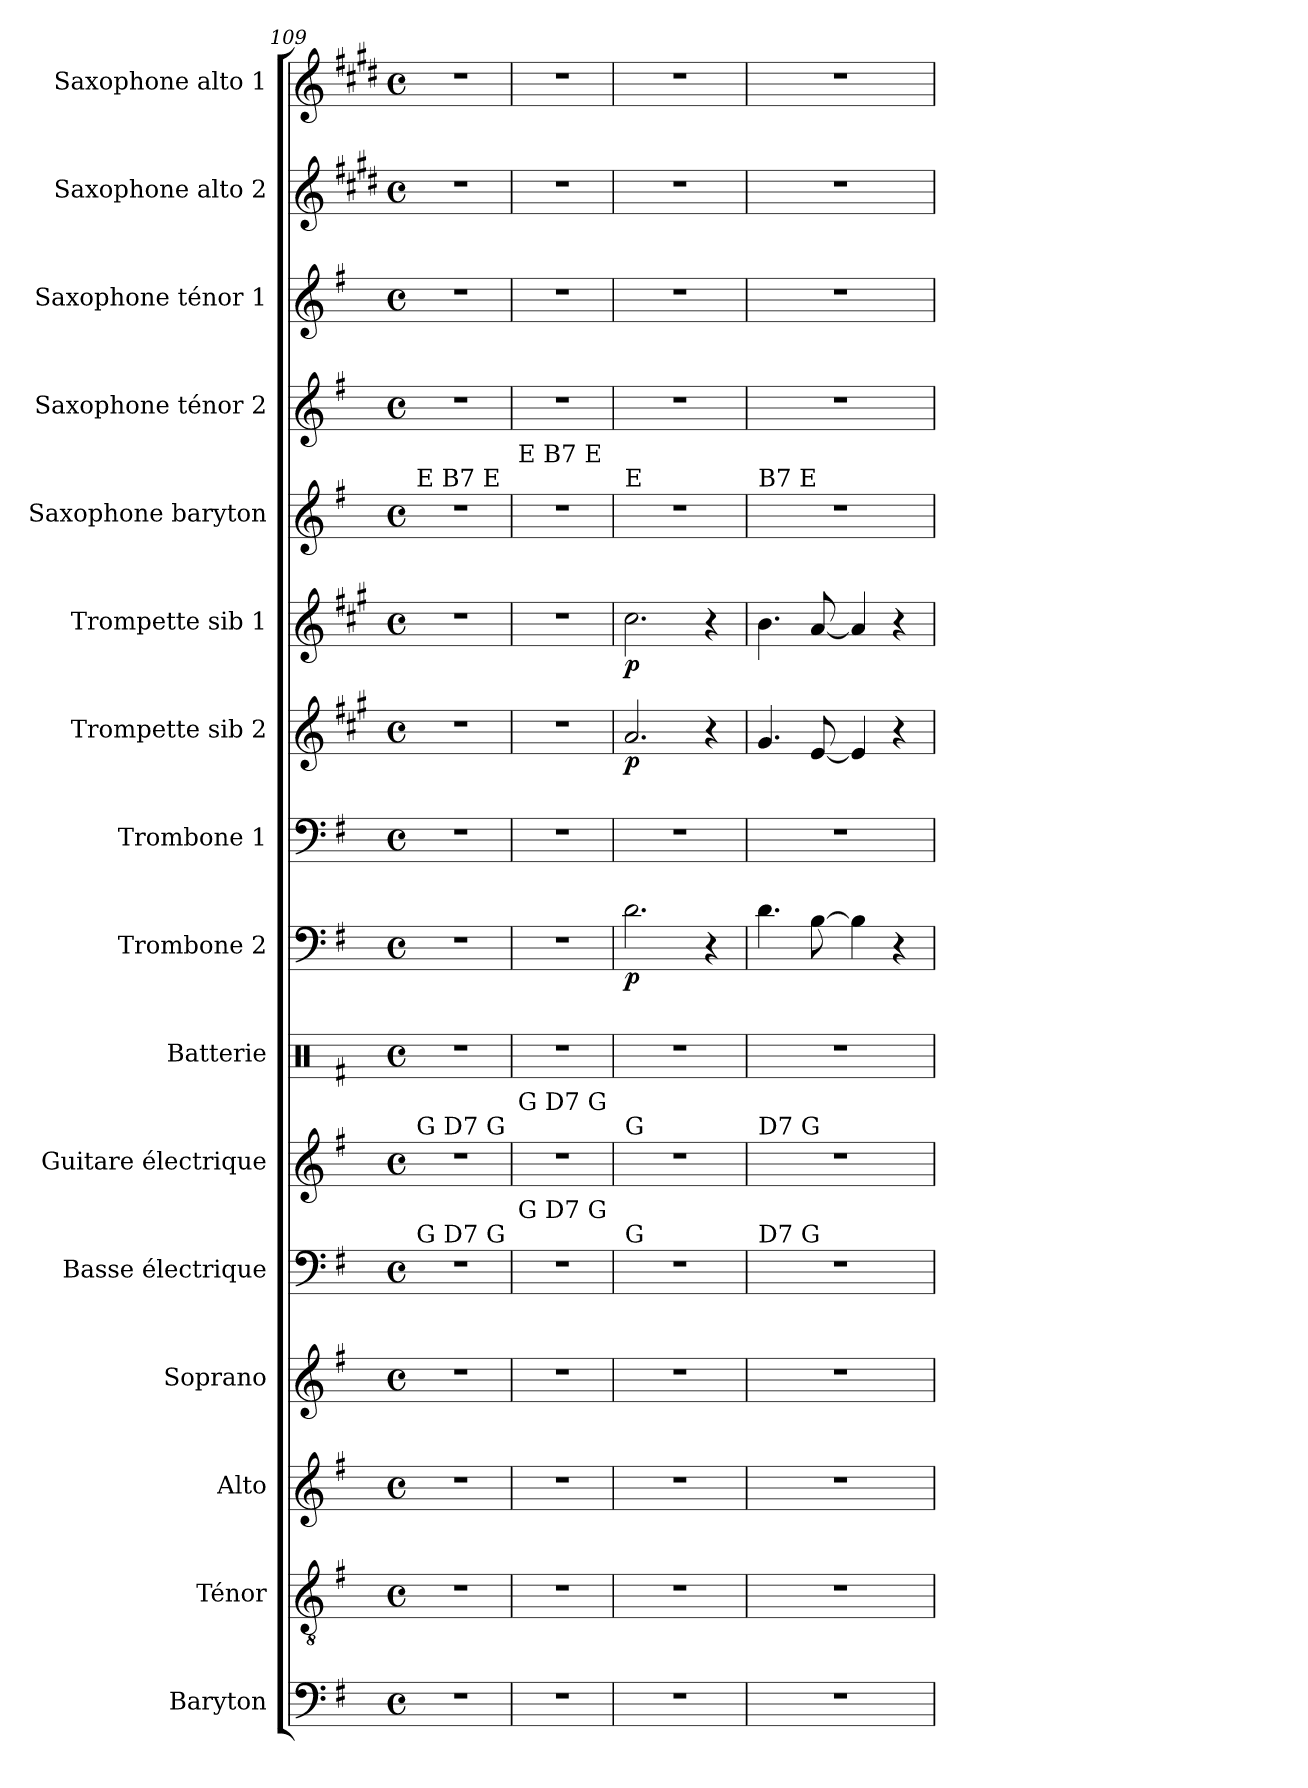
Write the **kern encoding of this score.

**kern	**kern	**kern	**kern	**kern	**kern	**kern	**kern	**dynam	**kern	**kern	**dynam	**kern	**dynam	**kern	**kern	**kern	**kern	**kern
*part16	*part15	*part14	*part13	*part12	*part11	*part10	*part9	*part9	*part8	*part7	*part7	*part6	*part6	*part5	*part4	*part3	*part2	*part1
*staff16	*staff15	*staff14	*staff13	*staff12	*staff11	*staff10	*staff9	*staff9	*staff8	*staff7	*staff7	*staff6	*staff6	*staff5	*staff4	*staff3	*staff2	*staff1
*I"Baryton	*I"Ténor	*I"Alto	*I"Soprano	*I"Basse électrique	*I"Guitare électrique	*I"Batterie	*I"Trombone 2	*	*I"Trombone 1	*I"Trompette sib 2	*	*I"Trompette sib 1	*	*I"Saxophone baryton	*I"Saxophone ténor 2	*I"Saxophone ténor 1	*I"Saxophone alto 2	*I"Saxophone alto 1
*I'Bar.	*I'T	*I'A	*I'S	*I'B.ƒ.	*I'Gtr.ƒ.	*I'Batt.	*I'Tbn. 2	*	*I'Tbn. 1	*I'Tpt. Sib 2	*	*I'Tpt. Sib 1	*	*I'Sx. B.	*I'Sx. T. 2	*I'Sx. T. 1	*I'Sx. A. 2	*I'Sx. A. 1
!!LO:PB:g=z
*clefF4	*clefGv2	*clefG2	*clefG2	*clefF4	*clefG2	*clefX	*clefF4	*	*clefF4	*clefG2	*	*clefG2	*	*clefG2	*clefG2	*clefG2	*clefG2	*clefG2
*	*	*	*	*ITrd7c12	*ITrd7c12	*	*	*	*	*ITrd1c2	*	*ITrd1c2	*	*ITrd12c21	*ITrd8c14	*ITrd8c14	*ITrd5c9	*ITrd5c9
*k[f#]	*k[f#]	*k[f#]	*k[f#]	*k[f#]	*k[f#]	*k[f#]	*k[f#]	*	*k[f#]	*k[f#]	*	*k[f#]	*	*k[f#]	*k[f#]	*k[f#]	*k[f#]	*k[f#]
*G:	*G:	*G:	*G:	*G:	*G:	*G:	*G:	*	*G:	*G:	*	*G:	*	*G:	*G:	*G:	*G:	*G:
*M4/4	*M4/4	*M4/4	*M4/4	*M4/4	*M4/4	*M4/4	*M4/4	*	*M4/4	*M4/4	*	*M4/4	*	*M4/4	*M4/4	*M4/4	*M4/4	*M4/4
*met(c)	*met(c)	*met(c)	*met(c)	*met(c)	*met(c)	*met(c)	*met(c)	*	*met(c)	*met(c)	*	*met(c)	*	*met(c)	*met(c)	*met(c)	*met(c)	*met(c)
=109	=109	=109	=109	=109	=109	=109	=109	=109	=109	=109	=109	=109	=109	=109	=109	=109	=109	=109
!	!	!	!	!	!	!	!	!	!	!	!	!	!	!LO:TX:a:t=E                  B7      E	!	!	!	!
!	!	!	!	!	!LO:TX:a:t=G             D7  G	!	!	!	!	!	!	!	!	!	!	!	!	!
!	!	!	!	!LO:TX:a:t=G           D7  G	!	!	!	!	!	!	!	!	!	!	!	!	!	!
1r	1r	1r	1r	1r	1r	1r	1r	.	1r	1r	.	1r	.	1r	1r	1r	1r	1r
=110	=110	=110	=110	=110	=110	=110	=110	=110	=110	=110	=110	=110	=110	=110	=110	=110	=110	=110
!	!	!	!	!	!	!	!	!	!	!	!	!	!	!LO:TX:a:t=E     B7  E	!	!	!	!
!	!	!	!	!	!LO:TX:a:t=G    D7   G	!	!	!	!	!	!	!	!	!	!	!	!	!
!	!	!	!	!LO:TX:a:t=G    D7    G	!	!	!	!	!	!	!	!	!	!	!	!	!	!
1r	1r	1r	1r	1r	1r	1r	1r	.	1r	1r	.	1r	.	1r	1r	1r	1r	1r
=111	=111	=111	=111	=111	=111	=111	=111	=111	=111	=111	=111	=111	=111	=111	=111	=111	=111	=111
!	!	!	!	!	!	!	!	!	!	!	!	!	!	!LO:TX:a:t=E	!	!	!	!
!	!	!	!	!	!LO:TX:a:t=G	!	!	!	!	!	!	!	!	!	!	!	!	!
!	!	!	!	!LO:TX:a:t=G	!	!	!	!	!	!	!	!	!	!	!	!	!	!
!	!	!	!	!	!	!	!	!LO:DY:b	!	!	!LO:DY:b	!	!LO:DY:b	!	!	!	!	!
1r	1r	1r	1r	1r	1r	1r	2.d\	p	1r	2.g/	p	2.b\	p	1r	1r	1r	1r	1r
.	.	.	.	.	.	.	4r	.	.	4r	.	4r	.	.	.	.	.	.
=112	=112	=112	=112	=112	=112	=112	=112	=112	=112	=112	=112	=112	=112	=112	=112	=112	=112	=112
!	!	!	!	!	!	!	!	!	!	!	!	!	!	!LO:TX:a:t=B7                  E	!	!	!	!
!	!	!	!	!	!LO:TX:a:t=D7               G	!	!	!	!	!	!	!	!	!	!	!	!	!
!	!	!	!	!LO:TX:a:t=D7               G	!	!	!	!	!	!	!	!	!	!	!	!	!	!
1r	1r	1r	1r	1r	1r	1r	4.d\	.	1r	4.f#/	.	4.a\	.	1r	1r	1r	1r	1r
.	.	.	.	.	.	.	[8B\	.	.	[8d/	.	[8g/	.	.	.	.	.	.
.	.	.	.	.	.	.	4B\]	.	.	4d/]	.	4g/]	.	.	.	.	.	.
.	.	.	.	.	.	.	4r	.	.	4r	.	4r	.	.	.	.	.	.
=	=	=	=	=	=	=	=	=	=	=	=	=	=	=	=	=	=	=
*-	*-	*-	*-	*-	*-	*-	*-	*-	*-	*-	*-	*-	*-	*-	*-	*-	*-	*-
